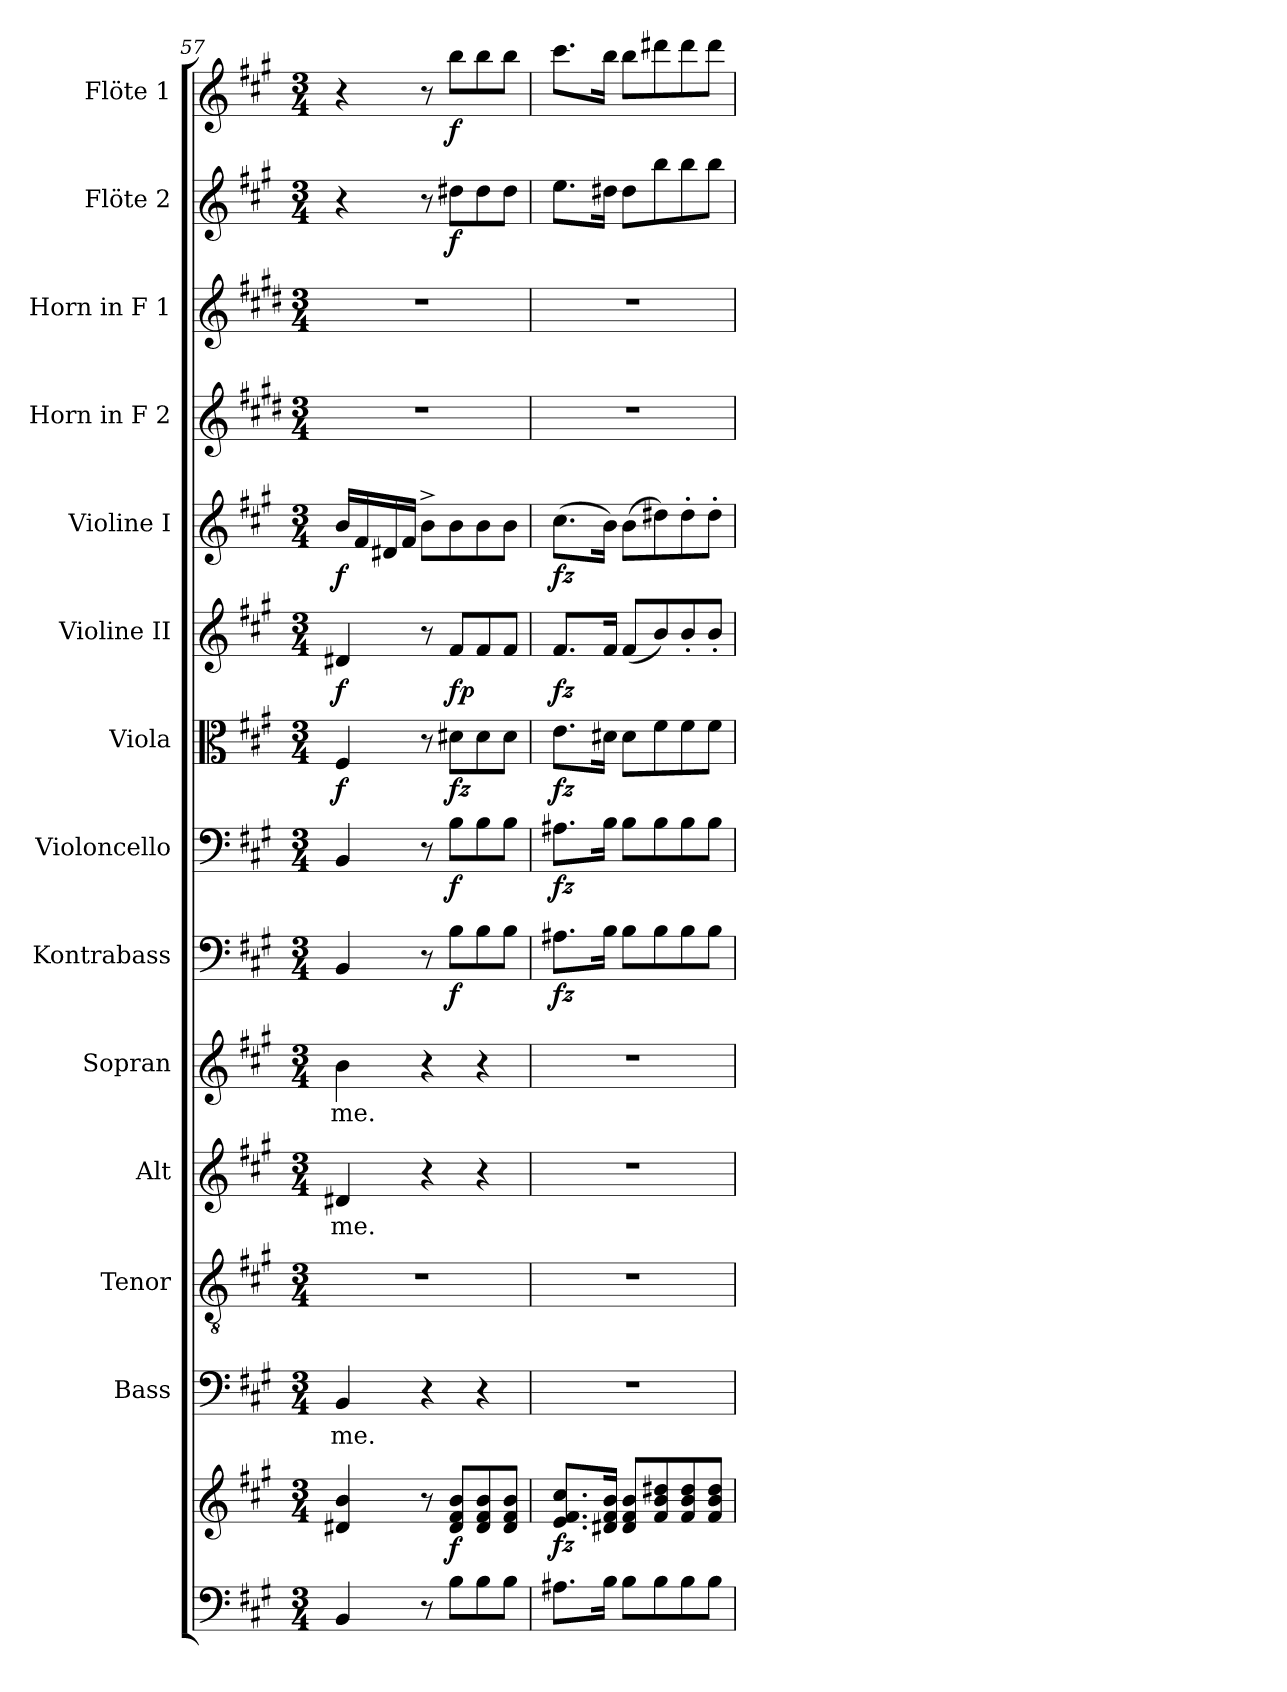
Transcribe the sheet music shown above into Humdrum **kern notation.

**kern	**kern	**dynam	**kern	**text	**kern	**kern	**text	**kern	**text	**kern	**dynam	**kern	**dynam	**kern	**dynam	**kern	**dynam	**kern	**dynam	**kern	**kern	**kern	**dynam	**kern	**dynam
*part14	*part14	*part14	*part13	*part13	*part12	*part11	*part11	*part10	*part10	*part9	*part9	*part8	*part8	*part7	*part7	*part6	*part6	*part5	*part5	*part4	*part3	*part2	*part2	*part1	*part1
*staff15	*staff14	*staff14/15	*staff13	*staff13	*staff12	*staff11	*staff11	*staff10	*staff10	*staff9	*staff9	*staff8	*staff8	*staff7	*staff7	*staff6	*staff6	*staff5	*staff5	*staff4	*staff3	*staff2	*staff2	*staff1	*staff1
*	*	*	*I"Bass	*	*I"Tenor	*I"Alt	*	*I"Sopran	*	*I"Kontrabass	*	*I"Violoncello	*	*I"Viola	*	*I"Violine II	*	*I"Violine I	*	*I"Horn in F 2	*I"Horn in F 1	*I"Flöte 2	*	*I"Flöte 1	*
*	*	*	*I'B.	*	*I'T.	*I'A.	*	*I'S.	*	*I'Kb.	*	*I'Vc.	*	*I'Vla.	*	*I'Vl. II	*	*I'Vl. I	*	*	*	*I'Fl. 2	*	*I'Fl. 1	*
*clefF4	*clefG2	*	*clefF4	*	*clefGv2	*clefG2	*	*clefG2	*	*clefF4	*	*clefF4	*	*clefC3	*	*clefG2	*	*clefG2	*	*clefG2	*clefG2	*clefG2	*	*clefG2	*
*	*	*	*	*	*	*	*	*	*	*ITrd7c12	*	*	*	*	*	*	*	*	*	*ITrd4c7	*ITrd4c7	*	*	*	*
*k[f#c#g#]	*k[f#c#g#]	*	*k[f#c#g#]	*	*k[f#c#g#]	*k[f#c#g#]	*	*k[f#c#g#]	*	*k[f#c#g#]	*	*k[f#c#g#]	*	*k[f#c#g#]	*	*k[f#c#g#]	*	*k[f#c#g#]	*	*k[f#c#g#]	*k[f#c#g#]	*k[f#c#g#]	*	*k[f#c#g#]	*
*A:	*A:	*	*A:	*	*A:	*A:	*	*A:	*	*A:	*	*A:	*	*A:	*	*A:	*	*A:	*	*A:	*A:	*A:	*	*A:	*
*M3/4	*M3/4	*	*M3/4	*	*M3/4	*M3/4	*	*M3/4	*	*M3/4	*	*M3/4	*	*M3/4	*	*M3/4	*	*M3/4	*	*M3/4	*M3/4	*M3/4	*	*M3/4	*
=57	=57	=57	=57	=57	=57	=57	=57	=57	=57	=57	=57	=57	=57	=57	=57	=57	=57	=57	=57	=57	=57	=57	=57	=57	=57
!	!	!	!	!LO:LY:b	!	!	!LO:LY:b	!	!LO:LY:b	!	!	!	!	!	!LO:DY:b	!	!LO:DY:b	!	!LO:DY:b	!	!	!	!	!	!
4BB/	4d#X/ 4b/	.	4BB/	me.	2.r	4d#X/	me.	4b\	me.	4BBB/	.	4BB/	.	4F#/	f	4d#X/	f	16b/LL	f	2.r	2.r	4r	.	4r	.
.	.	.	.	.	.	.	.	.	.	.	.	.	.	.	.	.	.	16f#/	.	.	.	.	.	.	.
.	.	.	.	.	.	.	.	.	.	.	.	.	.	.	.	.	.	16d#X/	.	.	.	.	.	.	.
.	.	.	.	.	.	.	.	.	.	.	.	.	.	.	.	.	.	16f#/JJ	.	.	.	.	.	.	.
8r	8r	.	4r	.	.	4r	.	4r	.	8r	.	8r	.	8r	.	8r	.	8b^>\L	.	.	.	8r	.	8r	.
!	!	!LO:DY:b	!	!	!	!	!	!	!	!	!LO:DY:b	!	!LO:DY:b	!	!LO:DY:b	!	!LO:DY:b	!	!	!	!	!	!LO:DY:b	!	!LO:DY:b
8B\L	8d#/ 8f#/ 8b/L	f	.	.	.	.	.	.	.	8BB\L	f	8B\L	f	8d#X\L	fz	8f#/L	fp	8b\	.	.	.	8dd#X\L	f	8bb\L	f
8B\	8d#/ 8f#/ 8b/	.	4r	.	.	4r	.	4r	.	8BB\	.	8B\	.	8d#\	.	8f#/	.	8b\	.	.	.	8dd#\	.	8bb\	.
8B\J	8d#/ 8f#/ 8b/J	.	.	.	.	.	.	.	.	8BB\J	.	8B\J	.	8d#\J	.	8f#/J	.	8b\J	.	.	.	8dd#\J	.	8bb\J	.
=58	=58	=58	=58	=58	=58	=58	=58	=58	=58	=58	=58	=58	=58	=58	=58	=58	=58	=58	=58	=58	=58	=58	=58	=58	=58
!	!	!LO:DY:b	!	!	!	!	!	!	!	!	!LO:DY:b	!	!LO:DY:b	!	!LO:DY:b	!	!LO:DY:b	!	!LO:DY:b	!	!	!	!	!	!
8.A#X\L	8.e/ 8.f#/ 8.cc#/L	fz	2.r	.	2.r	2.r	.	2.r	.	8.AA#X\L	fz	8.A#X\L	fz	8.e\L	fz	8.f#/L	fz	(>8.cc#\L	fz	2.r	2.r	8.ee\L	.	8.ccc#\L	.
16B\Jk	16d#X/ 16f#/ 16b/Jk	.	.	.	.	.	.	.	.	16BB\Jk	.	16B\Jk	.	16d#X\Jk	.	16f#/Jk	.	16b\Jk)	.	.	.	16dd#X\Jk	.	16bb\Jk	.
8B\L	8d#/ 8f#/ 8b/L	.	.	.	.	.	.	.	.	8BB\L	.	8B\L	.	8d#\L	.	(<8f#/L	.	(>8b\L	.	.	.	8dd#\L	.	8bb\L	.
8B\	8f#/ 8b/ 8dd#X/	.	.	.	.	.	.	.	.	8BB\	.	8B\	.	8f#\	.	8b/)	.	8dd#X\)	.	.	.	8bb\	.	8ddd#X\	.
8B\	8f#/ 8b/ 8dd#/	.	.	.	.	.	.	.	.	8BB\	.	8B\	.	8f#\	.	8b'</	.	8dd#'>\	.	.	.	8bb\	.	8ddd#\	.
8B\J	8f#/ 8b/ 8dd#/J	.	.	.	.	.	.	.	.	8BB\J	.	8B\J	.	8f#\J	.	8b'</J	.	8dd#'>\J	.	.	.	8bb\J	.	8ddd#\J	.
=	=	=	=	=	=	=	=	=	=	=	=	=	=	=	=	=	=	=	=	=	=	=	=	=	=
*-	*-	*-	*-	*-	*-	*-	*-	*-	*-	*-	*-	*-	*-	*-	*-	*-	*-	*-	*-	*-	*-	*-	*-	*-	*-
